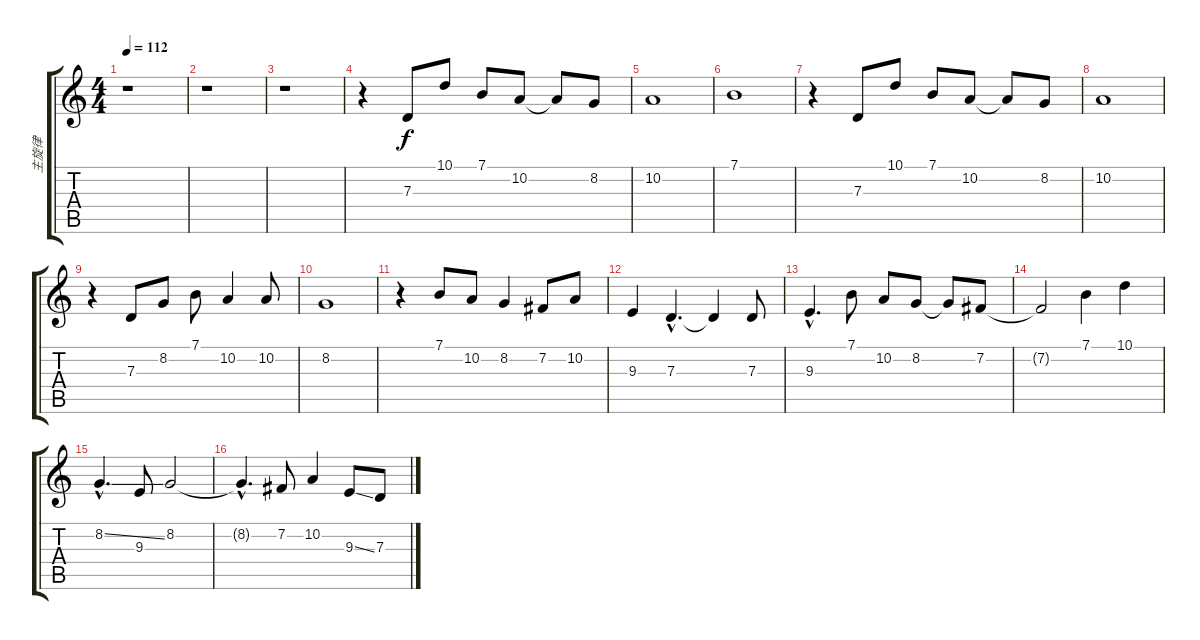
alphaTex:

\track ("主旋律" "主旋律") {instrument whistle}
\staff {score tabs}
\tuning (E4 B3 G3 D3 A2 E2) {hide}
\ts (4 4)
\tempo 112
\clef g2
\ks c
r.1{dy f instrument whistle} |
r.1 |
r.1 |
r.4 7.3.8 10.1.8 7.1.8 10.2.8 10.2{t}.8 8.2.8 |
10.2.1 |
7.1.1 |
r.4 7.3.8 10.1.8 7.1.8 10.2.8 10.2{t}.8 8.2.8 |
10.2.1 |
r.4 7.3.8 8.2.8 7.1.8 10.2.4 10.2.8 |
8.2.1 |
r.4 7.1.8 10.2.8 8.2.4 7.2.8 10.2.8 |
9.3.4 7.3{hac}.4{d} 7.3{t}.4 7.3.8 |
9.3{hac}.4{d} 7.1.8 10.2.8 8.2.8 8.2{t}.8 7.2.8 |
7.2{t}.2 7.1.4 10.1.4 |
8.2{ss hac}.4{d} 9.3.8 8.2.2 |
8.2{hac t}.4{d} 7.2.8 10.2.4 9.3{ss}.8 7.3{ss}.8
